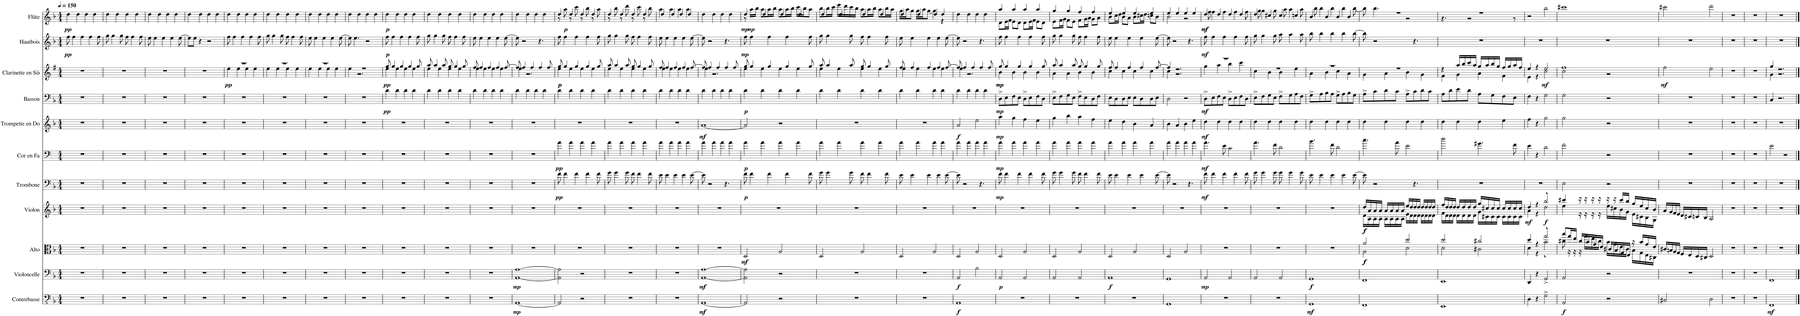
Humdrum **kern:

**kern	**dynam	**kern	**dynam	**kern	**dynam	**kern	**dynam	**kern	**dynam	**kern	**dynam	**kern	**dynam	**kern	**dynam	**kern	**dynam	**kern	**dynam	**kern	**dynam
*part11	*part11	*part10	*part10	*part9	*part9	*part8	*part8	*part7	*part7	*part6	*part6	*part5	*part5	*part4	*part4	*part3	*part3	*part2	*part2	*part1	*part1
*staff11	*staff11	*staff10	*staff10	*staff9	*staff9	*staff8	*staff8	*staff7	*staff7	*staff6	*staff6	*staff5	*staff5	*staff4	*staff4	*staff3	*staff3	*staff2	*staff2	*staff1	*staff1
*I"Contrebasse	*	*I"Violoncelle	*	*I"Alto	*	*I"Violon	*	*I"Trombone	*	*I"Cor en Fa	*	*I"Trompette en Do	*	*I"Basson	*	*I"Clarinette en Sib	*	*I"Hautbois	*	*I"Flûte	*
*I'Cb.	*	*I'Vlc	*	*I'Alt.	*	*I'Vln.	*	*I'Tbn.	*	*I'Cor Fa	*	*I'Tromp. Do	*	*I'Bsn.	*	*I'Clar. Sib	*	*I'Htbs.	*	*I'Fl.	*
*clefFv4	*	*clefF4	*	*clefC3	*	*clefG2	*	*clefF4	*	*clefF4	*	*clefG2	*	*clefF4	*	*clefG2	*	*clefG2	*	*clefG2	*
*Trd7c12	*	*	*	*	*	*	*	*	*	*Trd4c7	*	*Trd1c2	*	*	*	*Trd1c2	*	*	*	*	*
*k[b-]	*	*k[b-]	*	*k[b-]	*	*k[b-]	*	*k[b-]	*	*k[]	*	*k[b-]	*	*k[b-]	*	*k[f#]	*	*k[b-]	*	*k[b-]	*
*M4/4	*	*M4/4	*	*M4/4	*	*M4/4	*	*M4/4	*	*M4/4	*	*M4/4	*	*M4/4	*	*M4/4	*	*M4/4	*	*M4/4	*
*MM150	*	*MM150	*	*MM150	*	*MM150	*	*MM150	*	*MM150	*	*MM150	*	*MM150	*	*MM150	*	*MM150	*	*MM150	*
=1	=1	=1	=1	=1	=1	=1	=1	=1	=1	=1	=1	=1	=1	=1	=1	=1	=1	=1	=1	=1	=1
!	!	!	!	!	!	!	!	!	!	!	!	!	!	!	!	!	!	!	!LO:DY:b	!	!LO:DY:b
1r	.	1r	.	1r	.	1r	.	1r	.	1r	.	1r	.	1r	.	1r	.	8ff\	pp	4dd\	pp
.	.	.	.	.	.	.	.	.	.	.	.	.	.	.	.	.	.	4ff\	.	.	.
.	.	.	.	.	.	.	.	.	.	.	.	.	.	.	.	.	.	.	.	4dd\	.
.	.	.	.	.	.	.	.	.	.	.	.	.	.	.	.	.	.	4ff\	.	.	.
.	.	.	.	.	.	.	.	.	.	.	.	.	.	.	.	.	.	.	.	4dd\	.
.	.	.	.	.	.	.	.	.	.	.	.	.	.	.	.	.	.	4ff\	.	.	.
.	.	.	.	.	.	.	.	.	.	.	.	.	.	.	.	.	.	.	.	4dd\	.
.	.	.	.	.	.	.	.	.	.	.	.	.	.	.	.	.	.	8ff\	.	.	.
=2	=2	=2	=2	=2	=2	=2	=2	=2	=2	=2	=2	=2	=2	=2	=2	=2	=2	=2	=2	=2	=2
1r	.	1r	.	1r	.	1r	.	1r	.	1r	.	1r	.	1r	.	1r	.	8gg\	.	4dd\	.
.	.	.	.	.	.	.	.	.	.	.	.	.	.	.	.	.	.	4gg\	.	.	.
.	.	.	.	.	.	.	.	.	.	.	.	.	.	.	.	.	.	.	.	4dd\	.
.	.	.	.	.	.	.	.	.	.	.	.	.	.	.	.	.	.	8gg\	.	.	.
.	.	.	.	.	.	.	.	.	.	.	.	.	.	.	.	.	.	8ff\	.	4dd\	.
.	.	.	.	.	.	.	.	.	.	.	.	.	.	.	.	.	.	4ff\	.	.	.
.	.	.	.	.	.	.	.	.	.	.	.	.	.	.	.	.	.	.	.	4dd\	.
.	.	.	.	.	.	.	.	.	.	.	.	.	.	.	.	.	.	8ff\	.	.	.
=3	=3	=3	=3	=3	=3	=3	=3	=3	=3	=3	=3	=3	=3	=3	=3	=3	=3	=3	=3	=3	=3
1r	.	1r	.	1r	.	1r	.	1r	.	1r	.	1r	.	1r	.	1r	.	8ee\	.	4dd\	.
.	.	.	.	.	.	.	.	.	.	.	.	.	.	.	.	.	.	4ee\	.	.	.
.	.	.	.	.	.	.	.	.	.	.	.	.	.	.	.	.	.	.	.	4dd\	.
.	.	.	.	.	.	.	.	.	.	.	.	.	.	.	.	.	.	4ee\	.	.	.
.	.	.	.	.	.	.	.	.	.	.	.	.	.	.	.	.	.	.	.	4dd\	.
.	.	.	.	.	.	.	.	.	.	.	.	.	.	.	.	.	.	4ee\	.	.	.
.	.	.	.	.	.	.	.	.	.	.	.	.	.	.	.	.	.	.	.	4dd\	.
.	.	.	.	.	.	.	.	.	.	.	.	.	.	.	.	.	.	[8ee\	.	.	.
=4	=4	=4	=4	=4	=4	=4	=4	=4	=4	=4	=4	=4	=4	=4	=4	=4	=4	=4	=4	=4	=4
1r	.	1r	.	1r	.	1r	.	1r	.	1r	.	1r	.	1r	.	1r	.	8ee\L]	.	4dd\	.
.	.	.	.	.	.	.	.	.	.	.	.	.	.	.	.	.	.	8ee\J	.	.	.
.	.	.	.	.	.	.	.	.	.	.	.	.	.	.	.	.	.	4r	.	4dd\	.
.	.	.	.	.	.	.	.	.	.	.	.	.	.	.	.	.	.	2r	.	4dd\	.
.	.	.	.	.	.	.	.	.	.	.	.	.	.	.	.	.	.	.	.	4dd\	.
=5	=5	=5	=5	=5	=5	=5	=5	=5	=5	=5	=5	=5	=5	=5	=5	=5	=5	=5	=5	=5	=5
*	*	*	*	*	*	*	*	*	*	*	*	*	*	*	*	*^	*	*	*	*	*
!	!	!	!	!	!	!	!	!	!	!	!	!	!	!	!	!	!	!LO:DY:b	!	!	!	!
1r	.	1r	.	1r	.	1r	.	1r	.	1r	.	1r	.	1r	.	1r	4ee\	pp	8ff\	.	4dd\	.
.	.	.	.	.	.	.	.	.	.	.	.	.	.	.	.	.	.	.	4ff\	.	.	.
.	.	.	.	.	.	.	.	.	.	.	.	.	.	.	.	.	4ee\	.	.	.	4dd\	.
.	.	.	.	.	.	.	.	.	.	.	.	.	.	.	.	.	.	.	4ff\	.	.	.
.	.	.	.	.	.	.	.	.	.	.	.	.	.	.	.	.	4ee\	.	.	.	4dd\	.
.	.	.	.	.	.	.	.	.	.	.	.	.	.	.	.	.	.	.	4ff\	.	.	.
.	.	.	.	.	.	.	.	.	.	.	.	.	.	.	.	.	4ee\	.	.	.	4dd\	.
.	.	.	.	.	.	.	.	.	.	.	.	.	.	.	.	.	.	.	8ff\	.	.	.
=6	=6	=6	=6	=6	=6	=6	=6	=6	=6	=6	=6	=6	=6	=6	=6	=6	=6	=6	=6	=6	=6	=6
1r	.	1r	.	1r	.	1r	.	1r	.	1r	.	1r	.	1r	.	1r	4ee\	.	8gg\	.	4dd\	.
.	.	.	.	.	.	.	.	.	.	.	.	.	.	.	.	.	.	.	4gg\	.	.	.
.	.	.	.	.	.	.	.	.	.	.	.	.	.	.	.	.	4ee\	.	.	.	4dd\	.
.	.	.	.	.	.	.	.	.	.	.	.	.	.	.	.	.	.	.	8gg\	.	.	.
.	.	.	.	.	.	.	.	.	.	.	.	.	.	.	.	.	4ee\	.	8ff\	.	4dd\	.
.	.	.	.	.	.	.	.	.	.	.	.	.	.	.	.	.	.	.	4ff\	.	.	.
.	.	.	.	.	.	.	.	.	.	.	.	.	.	.	.	.	4ee\	.	.	.	4dd\	.
.	.	.	.	.	.	.	.	.	.	.	.	.	.	.	.	.	.	.	8ff\	.	.	.
=7	=7	=7	=7	=7	=7	=7	=7	=7	=7	=7	=7	=7	=7	=7	=7	=7	=7	=7	=7	=7	=7	=7
1r	.	1r	.	1r	.	1r	.	1r	.	1r	.	1r	.	1r	.	1r	4ee\	.	8ee\	.	4dd\	.
.	.	.	.	.	.	.	.	.	.	.	.	.	.	.	.	.	.	.	4ee\	.	.	.
.	.	.	.	.	.	.	.	.	.	.	.	.	.	.	.	.	4ee\	.	.	.	4dd\	.
.	.	.	.	.	.	.	.	.	.	.	.	.	.	.	.	.	.	.	4ee\	.	.	.
.	.	.	.	.	.	.	.	.	.	.	.	.	.	.	.	.	4ee\	.	.	.	4dd\	.
.	.	.	.	.	.	.	.	.	.	.	.	.	.	.	.	.	.	.	4ee\	.	.	.
.	.	.	.	.	.	.	.	.	.	.	.	.	.	.	.	.	4ee\	.	.	.	4dd\	.
.	.	.	.	.	.	.	.	.	.	.	.	.	.	.	.	.	.	.	[8ee\	.	.	.
=8	=8	=8	=8	=8	=8	=8	=8	=8	=8	=8	=8	=8	=8	=8	=8	=8	=8	=8	=8	=8	=8	=8
1r	.	1r	.	1r	.	1r	.	1r	.	1r	.	1r	.	1r	.	1r	4ee\	.	8ee\]	.	4dd\	.
.	.	.	.	.	.	.	.	.	.	.	.	.	.	.	.	.	.	.	4.ee\	.	.	.
.	.	.	.	.	.	.	.	.	.	.	.	.	.	.	.	.	2.r	.	.	.	4dd\	.
.	.	.	.	.	.	.	.	.	.	.	.	.	.	.	.	.	.	.	2r	.	4dd\	.
.	.	.	.	.	.	.	.	.	.	.	.	.	.	.	.	.	.	.	.	.	4dd\	.
=9	=9	=9	=9	=9	=9	=9	=9	=9	=9	=9	=9	=9	=9	=9	=9	=9	=9	=9	=9	=9	=9	=9
!	!	!	!	!	!	!	!	!	!	!	!	!	!	!	!LO:DY:b	!	!	!LO:DY:b	!	!LO:DY:b	!	!LO:DY:b
1r	.	1r	.	1r	.	1r	.	1r	.	1r	.	1r	.	4d\	pp	8gg/	4ee\	pp	8ff\	p	4dd\	p
.	.	.	.	.	.	.	.	.	.	.	.	.	.	.	.	4gg/	.	.	4ff\	.	.	.
.	.	.	.	.	.	.	.	.	.	.	.	.	.	4d\	.	.	4ee\	.	.	.	4dd\	.
.	.	.	.	.	.	.	.	.	.	.	.	.	.	.	.	4gg/	.	.	4ff\	.	.	.
.	.	.	.	.	.	.	.	.	.	.	.	.	.	4d\	.	.	4ee\	.	.	.	4dd\	.
.	.	.	.	.	.	.	.	.	.	.	.	.	.	.	.	4gg/	.	.	4ff\	.	.	.
.	.	.	.	.	.	.	.	.	.	.	.	.	.	4d\	.	.	4ee\	.	.	.	4dd\	.
.	.	.	.	.	.	.	.	.	.	.	.	.	.	.	.	8gg/	.	.	8ff\	.	.	.
=10	=10	=10	=10	=10	=10	=10	=10	=10	=10	=10	=10	=10	=10	=10	=10	=10	=10	=10	=10	=10	=10	=10
1r	.	1r	.	1r	.	1r	.	1r	.	1r	.	1r	.	4d\	.	8aa/	4ee\	.	8gg\	.	4dd\	.
.	.	.	.	.	.	.	.	.	.	.	.	.	.	.	.	4aa/	.	.	4gg\	.	.	.
.	.	.	.	.	.	.	.	.	.	.	.	.	.	4d\	.	.	4ee\	.	.	.	4dd\	.
.	.	.	.	.	.	.	.	.	.	.	.	.	.	.	.	8aa/	.	.	8gg\	.	.	.
.	.	.	.	.	.	.	.	.	.	.	.	.	.	4d\	.	8gg/	4ee\	.	8ff\	.	4dd\	.
.	.	.	.	.	.	.	.	.	.	.	.	.	.	.	.	4gg/	.	.	4ff\	.	.	.
.	.	.	.	.	.	.	.	.	.	.	.	.	.	4d\	.	.	4ee\	.	.	.	4dd\	.
.	.	.	.	.	.	.	.	.	.	.	.	.	.	.	.	8gg/	.	.	8ff\	.	.	.
=11	=11	=11	=11	=11	=11	=11	=11	=11	=11	=11	=11	=11	=11	=11	=11	=11	=11	=11	=11	=11	=11	=11
1r	.	1r	.	1r	.	1r	.	1r	.	1r	.	1r	.	4d\	.	8ff#/	4ee\	.	8ee\	.	4dd\	.
.	.	.	.	.	.	.	.	.	.	.	.	.	.	.	.	4ff#/	.	.	4ee\	.	.	.
.	.	.	.	.	.	.	.	.	.	.	.	.	.	4d\	.	.	4ee\	.	.	.	4dd\	.
.	.	.	.	.	.	.	.	.	.	.	.	.	.	.	.	4ff#/	.	.	4ee\	.	.	.
.	.	.	.	.	.	.	.	.	.	.	.	.	.	4d\	.	.	4ee\	.	.	.	4dd\	.
.	.	.	.	.	.	.	.	.	.	.	.	.	.	.	.	4ff#/	.	.	4ee\	.	.	.
.	.	.	.	.	.	.	.	.	.	.	.	.	.	4d\	.	.	4ee\	.	.	.	4dd\	.
.	.	.	.	.	.	.	.	.	.	.	.	.	.	.	.	[8ff#/	.	.	[8ee\	.	.	.
=12	=12	=12	=12	=12	=12	=12	=12	=12	=12	=12	=12	=12	=12	=12	=12	=12	=12	=12	=12	=12	=12	=12
!	!LO:DY:b	!	!LO:DY:b	!	!	!	!	!	!	!	!	!	!	!	!	!	!	!	!	!	!	!
[1AAA	mp	[1AA [1A	mp	1r	.	1r	.	1r	.	1r	.	1r	.	4d\	.	8ff#/]	4ee\	.	8ee\]	.	4dd\	.
.	.	.	.	.	.	.	.	.	.	.	.	.	.	.	.	4ff#/	.	.	2r	.	.	.
.	.	.	.	.	.	.	.	.	.	.	.	.	.	4d\	.	.	2.r	.	.	.	4dd\	.
.	.	.	.	.	.	.	.	.	.	.	.	.	.	.	.	4ff#/	.	.	.	.	.	.
.	.	.	.	.	.	.	.	.	.	.	.	.	.	4d\	.	.	.	.	.	.	4dd\	.
.	.	.	.	.	.	.	.	.	.	.	.	.	.	.	.	4ff#/	.	.	4.r	.	.	.
.	.	.	.	.	.	.	.	.	.	.	.	.	.	4d\	.	.	.	.	.	.	4dd\	.
.	.	.	.	.	.	.	.	.	.	.	.	.	.	.	.	8ff#/	.	.	.	.	.	.
=13	=13	=13	=13	=13	=13	=13	=13	=13	=13	=13	=13	=13	=13	=13	=13	=13	=13	=13	=13	=13	=13	=13
*	*	*	*	*	*	*	*	*	*	*	*	*	*	*	*	*	*	*	*	*	*^	*
!	!	!	!	!	!	!	!	!	!LO:DY:b	!	!LO:DY:b	!	!	!	!	!	!	!LO:DY:b	!	!	!	!	!
!	!	!	!	!	!	!	!	!	!	!	!	!	!	!	!	!	!	!LO:DY:n=1:b	!	!	!	!	!
2AAA/]	.	2AA\] 2A\]	.	1r	.	1r	.	8f\	pp	4a\	pp	1r	.	4d\	.	8gg/	4ee\	p p	8ff\	.	4dd/	8r	.
!	!	!	!	!	!	!	!	!	!	!	!	!	!	!	!	!	!	!	!	!	!	!	!LO:DY:b
.	.	.	.	.	.	.	.	4f\	.	.	.	.	.	.	.	4gg/	.	.	4ff\	.	.	8aa\	p
.	.	.	.	.	.	.	.	.	.	4a\	.	.	.	4d\	.	.	4ee\	.	.	.	4dd/	8r	.
.	.	.	.	.	.	.	.	4f\	.	.	.	.	.	.	.	4gg/	.	.	4ff\	.	.	8ccc\	.
2r	.	2r	.	.	.	.	.	.	.	4a\	.	.	.	4d\	.	.	4ee\	.	.	.	4dd/	8r	.
.	.	.	.	.	.	.	.	4f\	.	.	.	.	.	.	.	4gg/	.	.	4ff\	.	.	8bb-\	.
.	.	.	.	.	.	.	.	.	.	4a\	.	.	.	4d\	.	.	4ee\	.	.	.	4dd/	8r	.
.	.	.	.	.	.	.	.	8f\	.	.	.	.	.	.	.	8gg/	.	.	8ff\	.	.	8aa\	.
=14	=14	=14	=14	=14	=14	=14	=14	=14	=14	=14	=14	=14	=14	=14	=14	=14	=14	=14	=14	=14	=14	=14	=14
1r	.	1r	.	1r	.	1r	.	8g\	.	4a\	.	1r	.	4d\	.	8aa/	4ee\	.	8gg\	.	4dd/	8r	.
.	.	.	.	.	.	.	.	4g\	.	.	.	.	.	.	.	4aa/	.	.	4gg\	.	.	8bb-\	.
.	.	.	.	.	.	.	.	.	.	4a\	.	.	.	4d\	.	.	4ee\	.	.	.	4dd/	8r	.
.	.	.	.	.	.	.	.	8g\	.	.	.	.	.	.	.	8aa/	.	.	8gg\	.	.	8ddd\	.
.	.	.	.	.	.	.	.	8f\	.	4a\	.	.	.	4d\	.	8gg/	4ee\	.	8ff\	.	4dd/	8r	.
.	.	.	.	.	.	.	.	4f\	.	.	.	.	.	.	.	4gg/	.	.	4ff\	.	.	8ccc\	.
.	.	.	.	.	.	.	.	.	.	4a\	.	.	.	4d\	.	.	4ee\	.	.	.	4dd/	8r	.
.	.	.	.	.	.	.	.	8f\	.	.	.	.	.	.	.	8gg/	.	.	8ff\	.	.	8bb-\	.
=15	=15	=15	=15	=15	=15	=15	=15	=15	=15	=15	=15	=15	=15	=15	=15	=15	=15	=15	=15	=15	=15	=15	=15
1r	.	1r	.	1r	.	1r	.	8e\	.	4a\	.	1r	.	4d\	.	8ff#/	4ee\	.	8ee\	.	4dd/	4aa\	.
.	.	.	.	.	.	.	.	4e\	.	.	.	.	.	.	.	4ff#/	.	.	4ee\	.	.	.	.
.	.	.	.	.	.	.	.	.	.	4a\	.	.	.	4d\	.	.	4ee\	.	.	.	4dd/	4aa\	.
.	.	.	.	.	.	.	.	4e\	.	.	.	.	.	.	.	4ff#/	.	.	4ee\	.	.	.	.
.	.	.	.	.	.	.	.	.	.	4a\	.	.	.	4d\	.	.	4ee\	.	.	.	4dd/	4aa\	.
.	.	.	.	.	.	.	.	4e\	.	.	.	.	.	.	.	4ff#/	.	.	4ee\	.	.	.	.
.	.	.	.	.	.	.	.	.	.	4a\	.	.	.	4d\	.	.	4ee\	.	.	.	4dd/	4aa\	.
.	.	.	.	.	.	.	.	[8e\	.	.	.	.	.	.	.	[8ff#/	.	.	[8ee\	.	.	.	.
*	*	*	*	*	*	*	*	*	*	*	*	*	*	*	*	*	*	*	*	*	*v	*v	*
=16	=16	=16	=16	=16	=16	=16	=16	=16	=16	=16	=16	=16	=16	=16	=16	=16	=16	=16	=16	=16	=16	=16
!	!LO:DY:b	!	!LO:DY:b	!	!	!	!	!	!	!	!	!	!LO:DY:b	!	!	!	!	!	!	!	!	!
[1AAA	mf	[1AA [1A	mf	1r	.	1r	.	8e\]	.	4a\	.	[1a	mf	4d\	.	8ff#/]	4ee\	.	8ee\]	.	4dd\	.
.	.	.	.	.	.	.	.	2r	.	.	.	.	.	.	.	4ff#/	.	.	2r	.	.	.
.	.	.	.	.	.	.	.	.	.	4a\	.	.	.	4d\	.	.	2.r	.	.	.	4dd\	.
.	.	.	.	.	.	.	.	.	.	.	.	.	.	.	.	4ff#/	.	.	.	.	.	.
.	.	.	.	.	.	.	.	.	.	4a\	.	.	.	4d\	.	.	.	.	.	.	4dd\	.
.	.	.	.	.	.	.	.	4.r	.	.	.	.	.	.	.	4ff#/	.	.	4.r	.	.	.
.	.	.	.	.	.	.	.	.	.	4a\	.	.	.	4d\	.	.	.	.	.	.	4dd\	.
.	.	.	.	.	.	.	.	.	.	.	.	.	.	.	.	8ff#/	.	.	.	.	.	.
=17	=17	=17	=17	=17	=17	=17	=17	=17	=17	=17	=17	=17	=17	=17	=17	=17	=17	=17	=17	=17	=17	=17
*	*	*	*	*	*	*	*	*	*	*	*	*	*	*	*	*	*	*	*	*	*^	*
!	!	!	!	!	!LO:DY:b	!	!	!	!LO:DY:b	!	!LO:DY:b	!	!	!	!LO:DY:b	!	!	!	!	!LO:DY:b	!	!	!LO:DY:b
2AAA/]	.	2AA\] 2A\]	.	2D/	mf	1r	.	8f\	p	4a\	p	2a/]	.	4d\	p	8gg/	4ee\	.	8ff\	mp	4dd/	8r	mp
!	!	!	!	!	!	!	!	!	!	!	!	!	!	!	!	!	!	!	!	!	!	!	!LO:DY:b
.	.	.	.	.	.	.	.	4f\	.	.	.	.	.	.	.	4gg/	.	.	4ff\	.	.	16aa\LL	mp
.	.	.	.	.	.	.	.	.	.	.	.	.	.	.	.	.	.	.	.	.	.	16bb-\JJ	.
.	.	.	.	.	.	.	.	.	.	4a\	.	.	.	4d\	.	.	4ee\	.	.	.	4dd/	8aa\L	.
.	.	.	.	.	.	.	.	4f\	.	.	.	.	.	.	.	4gg/	.	.	4ff\	.	.	16aa\L	.
.	.	.	.	.	.	.	.	.	.	.	.	.	.	.	.	.	.	.	.	.	.	16bb-\JJ	.
2r	.	2r	.	2A/	.	.	.	.	.	4a\	.	2r	.	4d\	.	.	4ee\	.	.	.	4dd/	8aa\L	.
.	.	.	.	.	.	.	.	4f\	.	.	.	.	.	.	.	4gg/	.	.	4ff\	.	.	16aa\L	.
.	.	.	.	.	.	.	.	.	.	.	.	.	.	.	.	.	.	.	.	.	.	16bb-\JJ	.
.	.	.	.	.	.	.	.	.	.	4a\	.	.	.	4d\	.	.	4ee\	.	.	.	4dd/	16ccc\LL	.
.	.	.	.	.	.	.	.	.	.	.	.	.	.	.	.	.	.	.	.	.	.	16bb-\J	.
.	.	.	.	.	.	.	.	8f\	.	.	.	.	.	.	.	8gg/	.	.	8ff\	.	.	8aa\J	.
=18	=18	=18	=18	=18	=18	=18	=18	=18	=18	=18	=18	=18	=18	=18	=18	=18	=18	=18	=18	=18	=18	=18	=18
1r	.	1r	.	2D/	.	1r	.	8g\	.	4a\	.	1r	.	4d\	.	8aa/	4ee\	.	8gg\	.	4dd/	8bb-\L	.
.	.	.	.	.	.	.	.	4g\	.	.	.	.	.	.	.	4aa/	.	.	4gg\	.	.	16bb-\L	.
.	.	.	.	.	.	.	.	.	.	.	.	.	.	.	.	.	.	.	.	.	.	16ccc\JJ	.
.	.	.	.	.	.	.	.	.	.	4a\	.	.	.	4d\	.	.	4ee\	.	.	.	4dd/	16eee\LL	.
.	.	.	.	.	.	.	.	.	.	.	.	.	.	.	.	.	.	.	.	.	.	16ddd\	.
.	.	.	.	.	.	.	.	8g\	.	.	.	.	.	.	.	8aa/	.	.	8gg\	.	.	16ccc\	.
.	.	.	.	.	.	.	.	.	.	.	.	.	.	.	.	.	.	.	.	.	.	16bb-\JJ	.
.	.	.	.	2A/	.	.	.	8f\	.	4a\	.	.	.	4d\	.	8gg/	4ee\	.	8ff\	.	4dd/	8aa\L	.
.	.	.	.	.	.	.	.	4f\	.	.	.	.	.	.	.	4gg/	.	.	4ff\	.	.	16aa\L	.
.	.	.	.	.	.	.	.	.	.	.	.	.	.	.	.	.	.	.	.	.	.	16bb-\JJ	.
.	.	.	.	.	.	.	.	.	.	4a\	.	.	.	4d\	.	.	4ee\	.	.	.	4dd/	8aa\L	.
.	.	.	.	.	.	.	.	8f\	.	.	.	.	.	.	.	8gg/	.	.	8ff\	.	.	16bb-\L	.
.	.	.	.	.	.	.	.	.	.	.	.	.	.	.	.	.	.	.	.	.	.	16aa\JJ	.
=19	=19	=19	=19	=19	=19	=19	=19	=19	=19	=19	=19	=19	=19	=19	=19	=19	=19	=19	=19	=19	=19	=19	=19
1r	.	1r	.	2D/	.	1r	.	8e\	.	4a\	.	1r	.	4d\	.	8ff#/	4ee\	.	8ee\	.	4dd/	16gg\LL	.
.	.	.	.	.	.	.	.	.	.	.	.	.	.	.	.	.	.	.	.	.	.	16aa\J	.
.	.	.	.	.	.	.	.	4e\	.	.	.	.	.	.	.	4ff#/	.	.	4ee\	.	.	8gg\J	.
.	.	.	.	.	.	.	.	.	.	4a\	.	.	.	4d\	.	.	4ee\	.	.	.	4dd/	16gg\LL	.
.	.	.	.	.	.	.	.	.	.	.	.	.	.	.	.	.	.	.	.	.	.	16aa\J	.
.	.	.	.	.	.	.	.	4e\	.	.	.	.	.	.	.	4ff#/	.	.	4ee\	.	.	[8gg\J	.
.	.	.	.	2A/	.	.	.	.	.	4a\	.	.	.	4d\	.	.	4ee\	.	.	.	4dd/	4gg\]	.
.	.	.	.	.	.	.	.	4e\	.	.	.	.	.	.	.	4ff#/	.	.	4ee\	.	.	.	.
.	.	.	.	.	.	.	.	.	.	4a\	.	.	.	4d\	.	.	4ee\	.	.	.	4dd/	4r	.
.	.	.	.	.	.	.	.	[8e\	.	.	.	.	.	.	.	[8ff#/	.	.	[8ee\	.	.	.	.
*	*	*	*	*	*	*	*	*	*	*	*	*	*	*	*	*	*	*	*	*	*v	*v	*
=20	=20	=20	=20	=20	=20	=20	=20	=20	=20	=20	=20	=20	=20	=20	=20	=20	=20	=20	=20	=20	=20	=20
!	!LO:DY:b	!	!LO:DY:b	!	!	!	!	!	!	!	!	!	!LO:DY:b	!	!	!	!	!	!	!	!	!
1AAA	f	2AA/	f	2D/	.	1r	.	8e\]	.	4a\	.	2a/	f	4d\	.	8ff#/]	4ee\	.	8ee\]	.	4dd\	.
.	.	.	.	.	.	.	.	2r	.	.	.	.	.	.	.	4ff#/	.	.	2r	.	.	.
.	.	.	.	.	.	.	.	.	.	4a\	.	.	.	4d\	.	.	2.r	.	.	.	4dd\	.
.	.	.	.	.	.	.	.	.	.	.	.	.	.	.	.	4ff#/	.	.	.	.	.	.
.	.	2B-\	.	2A/	.	.	.	.	.	4a\	.	2ee\	.	4d\	.	.	.	.	.	.	4dd\	.
.	.	.	.	.	.	.	.	4.r	.	.	.	.	.	.	.	4ff#/	.	.	4.r	.	.	.
.	.	.	.	.	.	.	.	.	.	4a\	.	.	.	4d\	.	.	.	.	.	.	4dd\	.
.	.	.	.	.	.	.	.	.	.	.	.	.	.	.	.	8ff#/	.	.	.	.	.	.
=21	=21	=21	=21	=21	=21	=21	=21	=21	=21	=21	=21	=21	=21	=21	=21	=21	=21	=21	=21	=21	=21	=21
*	*	*	*	*	*	*	*	*	*	*	*	*	*	*	*	*	*	*	*	*	*^	*
!	!	!	!LO:DY:b	!	!	!	!	!	!LO:DY:b	!	!LO:DY:b	!	!LO:DY:b	!	!LO:DY:b	!	!	!LO:DY:b	!	!	!	!	!
!	!	!	!	!	!	!	!	!	!	!	!	!	!	!	!	!	!	!LO:DY:n=1:b	!	!	!	!	!
1r	.	2AA/	p	2D/	.	1r	.	8f\	mp	4a\	mp	4aa\	mp	8D^\L	mp	8gg/	4b\	mp mp	8ff\	.	4aa/	8d\L	.
.	.	.	.	.	.	.	.	4f\	.	.	.	.	.	8E\	.	4gg/	.	.	4ff\	.	.	16e\L	.
.	.	.	.	.	.	.	.	.	.	.	.	.	.	.	.	.	.	.	.	.	.	16f\JJ	.
.	.	.	.	.	.	.	.	.	.	4a\	.	4gg\	.	8F\	.	.	4b\	.	.	.	4aa/	8e\L	.
.	.	.	.	.	.	.	.	4f\	.	.	.	.	.	8E\J	.	4gg/	.	.	4ff\	.	.	8d\J	.
.	.	2AA/	.	2A/	.	.	.	.	.	4a\	.	4ff\	.	8D^\L	.	.	4b\	.	.	.	4aa/	8d\L	.
.	.	.	.	.	.	.	.	4f\	.	.	.	.	.	8E\	.	4gg/	.	.	4ff\	.	.	16e\L	.
.	.	.	.	.	.	.	.	.	.	.	.	.	.	.	.	.	.	.	.	.	.	16f\JJ	.
.	.	.	.	.	.	.	.	.	.	4a\	.	4ee\	.	8F\	.	.	4b\	.	.	.	4aa/	8e\L	.
.	.	.	.	.	.	.	.	8f\	.	.	.	.	.	8D\J	.	8gg/	.	.	8ff\	.	.	8d\J	.
=22	=22	=22	=22	=22	=22	=22	=22	=22	=22	=22	=22	=22	=22	=22	=22	=22	=22	=22	=22	=22	=22	=22	=22
1r	.	2AA/	.	2D/	.	1r	.	8g\	.	4a\	.	4gg\	.	8E^\L	.	8aa/	4a\	.	8gg\	.	4gg/	8e\L	.
.	.	.	.	.	.	.	.	4g\	.	.	.	.	.	8F\	.	4aa/	.	.	4gg\	.	.	16f\L	.
.	.	.	.	.	.	.	.	.	.	.	.	.	.	.	.	.	.	.	.	.	.	16g\JJ	.
.	.	.	.	.	.	.	.	.	.	4a\	.	4bb-\	.	8G\	.	.	4a\	.	.	.	4gg/	8f\L	.
.	.	.	.	.	.	.	.	8g\	.	.	.	.	.	8E\J	.	8aa/	.	.	8gg\	.	.	8e\J	.
.	.	2AA/	.	2A/	.	.	.	8f\	.	4a\	.	4aa\	.	8F^\L	.	8gg/	4b\	.	8ff\	.	4ff/	8f\L	.
.	.	.	.	.	.	.	.	4f\	.	.	.	.	.	8E\	.	4gg/	.	.	4ff\	.	.	16g\L	.
.	.	.	.	.	.	.	.	.	.	.	.	.	.	.	.	.	.	.	.	.	.	16a\JJ	.
.	.	.	.	.	.	.	.	.	.	4a\	.	4ff\	.	8D\	.	.	4b\	.	.	.	4ff/	8g\L	.
.	.	.	.	.	.	.	.	8f\	.	.	.	.	.	8F\J	.	8gg/	.	.	8ff\	.	.	8a\J	.
=23	=23	=23	=23	=23	=23	=23	=23	=23	=23	=23	=23	=23	=23	=23	=23	=23	=23	=23	=23	=23	=23	=23	=23
!	!	!	!LO:DY:b	!	!	!	!	!	!	!	!	!	!	!	!	!	!	!	!	!	!	!	!
1r	.	1AA	f	2D/	.	1r	.	8e\	.	4a\	.	4ee\	.	8E\L	.	8ff#/	4cc\	.	8ee\	.	4ee/	8b-\L	.
.	.	.	.	.	.	.	.	4e\	.	.	.	.	.	8D\	.	4ff#/	.	.	4ee\	.	.	16cc\L	.
.	.	.	.	.	.	.	.	.	.	.	.	.	.	.	.	.	.	.	.	.	.	16dd\JJ	.
.	.	.	.	.	.	.	.	.	.	4a\	.	4dd\	.	8D\	.	.	4cc\	.	.	.	4ee/	8b-\L	.
.	.	.	.	.	.	.	.	4e\	.	.	.	.	.	8E\J	.	4ff#/	.	.	4ee\	.	.	8a\J	.
.	.	.	.	2A/	.	.	.	.	.	4a\	.	4b-\	.	8E\L	.	.	4cc\	.	.	.	4ee/	8b-\L	.
.	.	.	.	.	.	.	.	4e\	.	.	.	.	.	8D\	.	4ff#/	.	.	4ee\	.	.	16cc#X\L	.
.	.	.	.	.	.	.	.	.	.	.	.	.	.	.	.	.	.	.	.	.	.	16dd\JJ	.
.	.	.	.	.	.	.	.	.	.	4a\	.	4a/	.	8D\	.	.	4cc\	.	.	.	4ee/	8ccn\L	.
.	.	.	.	.	.	.	.	[8e\	.	.	.	.	.	8E\J	.	[8ff#/	.	.	[8ee\	.	.	8b-\J	.
=24	=24	=24	=24	=24	=24	=24	=24	=24	=24	=24	=24	=24	=24	=24	=24	=24	=24	=24	=24	=24	=24	=24	=24
1GGG	.	1GG	.	2D/	.	1r	.	8e\]	.	4a\	.	4b-\	.	2D\	.	4ff#/]	4cc\	.	8ee\]	.	4ee/	2b-\	.
.	.	.	.	.	.	.	.	2r	.	.	.	.	.	.	.	.	.	.	2r	.	.	.	.
.	.	.	.	.	.	.	.	.	.	4a\	.	4a/	.	.	.	2.r	2.r	.	.	.	4ee/	.	.
.	.	.	.	2A/	.	.	.	.	.	4a\	.	4b-\	.	2r	.	.	.	.	.	.	4ee/	2r	.
.	.	.	.	.	.	.	.	4.r	.	.	.	.	.	.	.	.	.	.	4.r	.	.	.	.
.	.	.	.	.	.	.	.	.	.	4a\	.	4ee\	.	.	.	.	.	.	.	.	4ee/	.	.
=25	=25	=25	=25	=25	=25	=25	=25	=25	=25	=25	=25	=25	=25	=25	=25	=25	=25	=25	=25	=25	=25	=25	=25
!	!	!	!LO:DY:b	!	!	!	!	!	!LO:DY:b	!	!LO:DY:b	!	!LO:DY:b	!	!LO:DY:b	!	!	!	!	!LO:DY:b	!	!	!LO:DY:b
!	!	!	!	!	!	!	!	!	!	!	!	!	!	!	!	!	!	!	!	!	!	!	!LO:DY:n=1:b
1r	.	2AA/	mp	1r	.	1r	.	8f\	mf	4.a\	mf	4dd\	mf	8D^\L	mf	1r	4gg\	.	8ff\	mf	4dd/	8ff\	mf mf
.	.	.	.	.	.	.	.	4f\	.	.	.	.	.	8E\	.	.	.	.	4ff\	.	.	4ff\	.
.	.	.	.	.	.	.	.	.	.	.	.	4dd\	.	8F\	.	.	4aa\	.	.	.	4dd/	.	.
.	.	.	.	.	.	.	.	4f\	.	8e\	.	.	.	8E\J	.	.	.	.	4ff\	.	.	4ff\	.
.	.	2AA/	.	.	.	.	.	.	.	2c\	.	4dd\	.	8D^\L	.	.	4bb\	.	.	.	4dd/	.	.
.	.	.	.	.	.	.	.	4f\	.	.	.	.	.	8E\	.	.	.	.	4ff\	.	.	4ff\	.
.	.	.	.	.	.	.	.	.	.	.	.	4dd\	.	8F\	.	.	4ccc\	.	.	.	4dd/	.	.
.	.	.	.	.	.	.	.	8f\	.	.	.	.	.	8D\J	.	.	.	.	8ff\	.	.	8ff\	.
=26	=26	=26	=26	=26	=26	=26	=26	=26	=26	=26	=26	=26	=26	=26	=26	=26	=26	=26	=26	=26	=26	=26	=26
1r	.	2AA/	.	1r	.	1r	.	8g\	.	4.a\	.	4dd\	.	8E^\L	.	1r	4cc\	.	8gg\	.	4dd/	8gg\	.
.	.	.	.	.	.	.	.	4g\	.	.	.	.	.	8F\	.	.	.	.	4gg\	.	.	4gg\	.
.	.	.	.	.	.	.	.	.	.	.	.	4dd\	.	8G\	.	.	4b\	.	.	.	4cc#X/	.	.
.	.	.	.	.	.	.	.	8g\	.	8f\	.	.	.	8E\J	.	.	.	.	8gg\	.	.	8gg\	.
.	.	2AA/	.	.	.	.	.	8g\	.	2d\	.	4dd\	.	8F^\L	.	.	4b\	.	8aa\	.	4cc#/	8aa\	.
.	.	.	.	.	.	.	.	4g\	.	.	.	.	.	8G\	.	.	.	.	4aa\	.	.	4aa\	.
.	.	.	.	.	.	.	.	.	.	.	.	4dd\	.	8A\	.	.	4ee\	.	.	.	4ccn/	.	.
.	.	.	.	.	.	.	.	8g\	.	.	.	.	.	8F\J	.	.	.	.	8aa\	.	.	8aa\	.
=27	=27	=27	=27	=27	=27	=27	=27	=27	=27	=27	=27	=27	=27	=27	=27	=27	=27	=27	=27	=27	=27	=27	=27
!	!LO:DY:b	!	!LO:DY:b	!	!	!	!	!	!	!	!	!	!	!	!	!	!	!	!	!	!	!	!
1GGG	mf	1GG	f	1r	.	1r	.	8e\	.	4.b\	.	4dd\	.	8G^\L	.	1r	4a\	.	8bb-\	.	4b-/	8bb-\	.
.	.	.	.	.	.	.	.	4e\	.	.	.	.	.	8A\	.	.	.	.	4bb-\	.	.	4bb-\	.
.	.	.	.	.	.	.	.	.	.	.	.	4dd\	.	8B-\	.	.	4b\	.	.	.	4b-/	.	.
.	.	.	.	.	.	.	.	4e\	.	8f\	.	.	.	8A\J	.	.	.	.	4bb-\	.	.	4bb-\	.
.	.	.	.	.	.	.	.	.	.	2d\	.	4dd\	.	8G^\L	.	.	4cc\	.	.	.	4b-/	.	.
.	.	.	.	.	.	.	.	4e\	.	.	.	.	.	8A\	.	.	.	.	4bb-\	.	.	4bb-\	.
.	.	.	.	.	.	.	.	.	.	.	.	4dd\	.	8B-\	.	.	4a\	.	.	.	4b-/	.	.
.	.	.	.	.	.	.	.	[8e\	.	.	.	.	.	8G\J	.	.	.	.	[8bb-\	.	.	[8bb-\	.
=28	=28	=28	=28	=28	=28	=28	=28	=28	=28	=28	=28	=28	=28	=28	=28	=28	=28	=28	=28	=28	=28	=28	=28
*	*	*	*	*^	*	*^	*	*	*	*	*	*	*	*	*	*	*	*	*	*	*	*	*
!	!	!	!	!	!	!LO:DY:b	!	!	!	!	!	!	!	!	!	!	!	!	!	!	!	!	!	!	!
!	!	!	!	!	!	!LO:DY:n=1:b	!	!	!LO:DY:b	!	!	!	!	!	!	!	!	!	!	!	!	!	!	!	!
!	!	!	!	!	!	!	!	!	!LO:DY:n=1:b	!	!	!	!	!	!	!	!	!	!	!	!	!	!	!	!
1FFF	.	1FF	.	2a/	2A\	f f	16dd/LL	16d\LL	f f	8e\]	.	4.cc\	.	4dd\	.	8A^\L	.	1r	4g\	.	8bb-\]	.	1r	8bb-\]	.
.	.	.	.	.	.	.	16a/	16A\	.	.	.	.	.	.	.	.	.	.	.	.	.	.	.	.	.
.	.	.	.	.	.	.	16a/	16A\	.	2r	.	.	.	.	.	8c\	.	.	.	.	2r	.	.	4.bb-\	.
.	.	.	.	.	.	.	16a/JJ	16A\JJ	.	.	.	.	.	.	.	.	.	.	.	.	.	.	.	.	.
.	.	.	.	.	.	.	16a/LL	16A\LL	.	.	.	.	.	4dd\	.	8d\	.	.	4a\	.	.	.	.	.	.
.	.	.	.	.	.	.	16a/	16A\	.	.	.	.	.	.	.	.	.	.	.	.	.	.	.	.	.
.	.	.	.	.	.	.	16a/	16A\	.	.	.	8a\	.	.	.	8c\J	.	.	.	.	.	.	.	.	.
.	.	.	.	.	.	.	16a/JJ	16A\JJ	.	.	.	.	.	.	.	.	.	.	.	.	.	.	.	.	.
.	.	.	.	2dd/	2d\	.	16ee/LL	16e\LL	.	.	.	2e\	.	4dd\	.	8A^\L	.	.	4b\	.	.	.	.	2r	.
.	.	.	.	.	.	.	16dd/	16d\	.	.	.	.	.	.	.	.	.	.	.	.	.	.	.	.	.
.	.	.	.	.	.	.	16dd/	16d\	.	4.r	.	.	.	.	.	8c\	.	.	.	.	4.r	.	.	.	.
.	.	.	.	.	.	.	16dd/JJ	16d\JJ	.	.	.	.	.	.	.	.	.	.	.	.	.	.	.	.	.
.	.	.	.	.	.	.	16dd/LL	16d\LL	.	.	.	.	.	4dd\	.	8d\	.	.	4g\	.	.	.	.	.	.
.	.	.	.	.	.	.	16dd/	16d\	.	.	.	.	.	.	.	.	.	.	.	.	.	.	.	.	.
.	.	.	.	.	.	.	16dd/	16d\	.	.	.	.	.	.	.	8c\J	.	.	.	.	.	.	.	.	.
.	.	.	.	.	.	.	16dd/JJ	16d\JJ	.	.	.	.	.	.	.	.	.	.	.	.	.	.	.	.	.
=29	=29	=29	=29	=29	=29	=29	=29	=29	=29	=29	=29	=29	=29	=29	=29	=29	=29	=29	=29	=29	=29	=29	=29	=29	=29
1EEE	.	1EE	.	2dd/	2d\	.	16ff/LL	16f\LL	.	1r	.	2dd\	.	4dd\	.	8A\L	.	4r	4f#\	.	1r	.	1r	4.r	.
.	.	.	.	.	.	.	16dd/	16d\	.	.	.	.	.	.	.	.	.	.	.	.	.	.	.	.	.
.	.	.	.	.	.	.	16dd/	16d\	.	.	.	.	.	.	.	8d\	.	.	.	.	.	.	.	.	.
.	.	.	.	.	.	.	16dd/JJ	16d\JJ	.	.	.	.	.	.	.	.	.	.	.	.	.	.	.	.	.
.	.	.	.	.	.	.	16dd/LL	16d\LL	.	.	.	.	.	4dd\	.	8e\	.	16aa/LL	4g\	.	.	.	.	.	.
.	.	.	.	.	.	.	16dd/	16d\	.	.	.	.	.	.	.	.	.	16bb/	.	.	.	.	.	.	.
.	.	.	.	.	.	.	16dd/	16d\	.	.	.	.	.	.	.	8d\J	.	16ccc/	.	.	.	.	.	2r	.
.	.	.	.	.	.	.	16dd/JJ	16d\JJ	.	.	.	.	.	.	.	.	.	16aa/JJ	.	.	.	.	.	.	.
.	.	.	.	2cc#X/	2c#X\	.	16gg/LL	16g\LL	.	.	.	4.g#X\	.	4dd\	.	8A\L	.	16gg/LL	4a\	.	.	.	.	.	.
.	.	.	.	.	.	.	16cc#X/	16c#X\	.	.	.	.	.	.	.	.	.	16aa/	.	.	.	.	.	.	.
.	.	.	.	.	.	.	16cc#/	16c#\	.	.	.	.	.	.	.	8G\	.	16bb/	.	.	.	.	.	.	.
.	.	.	.	.	.	.	16cc#/JJ	16c#\JJ	.	.	.	.	.	.	.	.	.	16gg/JJ	.	.	.	.	.	.	.
.	.	.	.	.	.	.	16cc#/LL	16c#\LL	.	.	.	.	.	4ee\	.	8F\	.	16ff#/LL	4f#\	.	.	.	.	.	.
.	.	.	.	.	.	.	16cc#/	16c#\	.	.	.	.	.	.	.	.	.	16gg/	.	.	.	.	.	.	.
.	.	.	.	.	.	.	16cc#/	16c#\	.	.	.	8f\	.	.	.	8E\J	.	16aa/	.	.	.	.	.	8r	.
.	.	.	.	.	.	.	16cc#/JJ	16c#\JJ	.	.	.	.	.	.	.	.	.	16ff#/JJ	.	.	.	.	.	.	.
*	*	*	*	*	*	*	*	*	*	*	*	*	*	*	*	*	*	*	*	*	*	*	*v	*v	*
=30	=30	=30	=30	=30	=30	=30	=30	=30	=30	=30	=30	=30	=30	=30	=30	=30	=30	=30	=30	=30	=30	=30	=30	=30
!	!	!	!	!	!	!	!	!	!LO:DY:b	!	!	!	!	!	!	!	!	!	!	!	!	!	!	!
4DD\	.	4DD/	.	4dd/	4d\	.	4dd/	4a\	mf	1r	.	4e\	.	4ff\	.	4F\	.	4ee/	4e\	.	1r	.	2r	.
4r	.	4r	.	4r	4r	.	4r	4r	.	.	.	4r	.	4r	.	4r	.	4r	4r	.	.	.	.	.
!	!	!	!	!	!	!	!	!	!LO:DY:b	!	!	!	!	!	!	!	!	!	!	!LO:DY:b	!	!	!	!
2GG^\	.	2GG^/	.	2gg^^/	2b-^^\	.	2bb-^^/	2dd\	f	.	.	2d\	.	2gg\	.	2G\	.	2ee/	2cc\	mf	.	.	2bb-\	.
=31	=31	=31	=31	=31	=31	=31	=31	=31	=31	=31	=31	=31	=31	=31	=31	=31	=31	=31	=31	=31	=31	=31	=31	=31
!	!LO:DY:b	!	!	!	!	!	!	!	!	!	!	!	!	!	!	!	!	!	!	!	!	!	!	!
2AAA/	f	2AA/	.	8bb-/L	8cc#X\	.	4ccc#X/	4ee\	.	2E\	.	2f\	.	2gg\	.	2G\	.	1ff#	2cc\	.	1r	.	1ccc#X	.
.	.	.	.	16gg/L	16r	.	.	.	.	.	.	.	.	.	.	.	.	.	.	.	.	.	.	.
.	.	.	.	16ee/JJ	16r	.	.	.	.	.	.	.	.	.	.	.	.	.	.	.	.	.	.	.
.	.	.	.	16cc#/LL	16r	.	16r	16r	.	.	.	.	.	.	.	.	.	.	.	.	.	.	.	.
.	.	.	.	16b-/	16gg\LL	.	16r	16r	.	.	.	.	.	.	.	.	.	.	.	.	.	.	.	.
.	.	.	.	16g/	16ee\	.	16r	16r	.	.	.	.	.	.	.	.	.	.	.	.	.	.	.	.
.	.	.	.	16e/JJ	16cc#\JJ	.	16r	16r	.	.	.	.	.	.	.	.	.	.	.	.	.	.	.	.
2r	.	2r	.	16c#X/LL	16b-\LL	.	16r	16ee\LL	.	2r	.	2r	.	2r	.	2r	.	.	2r	.	.	.	.	.
.	.	.	.	16B-/	16g\	.	16r	16cc#X\	.	.	.	.	.	.	.	.	.	.	.	.	.	.	.	.
.	.	.	.	16G/	16e\	.	16ccc#/LL	16b-\	.	.	.	.	.	.	.	.	.	.	.	.	.	.	.	.
.	.	.	.	16E/JJ	16c#\JJ	.	16bb-/JJ	16g\JJ	.	.	.	.	.	.	.	.	.	.	.	.	.	.	.	.
.	.	.	.	16r	16B-\LL	.	16gg/LL	16e\LL	.	.	.	.	.	.	.	.	.	.	.	.	.	.	.	.
.	.	.	.	16b-/LL	16G\	.	16ee/	16c#X\	.	.	.	.	.	.	.	.	.	.	.	.	.	.	.	.
.	.	.	.	16g/	16E\	.	16cc#/	16B-\	.	.	.	.	.	.	.	.	.	.	.	.	.	.	.	.
.	.	.	.	16e/JJ	16C#X\JJ	.	16b-/JJ	16G\JJ	.	.	.	.	.	.	.	.	.	.	.	.	.	.	.	.
*	*	*	*	*	*	*	*	*	*	*	*	*	*	*	*	*	*	*v	*v	*	*	*	*	*
=32	=32	=32	=32	=32	=32	=32	=32	=32	=32	=32	=32	=32	=32	=32	=32	=32	=32	=32	=32	=32	=32	=32	=32
!	!	!	!	!	!	!	!	!	!	!	!	!	!	!	!	!	!	!	!LO:DY:b	!	!	!	!
*	*	*	*	*v	*v	*	*	*	*	*	*	*	*	*	*	*	*	*	*	*	*	*	*
*	*	*	*	*	*	*v	*v	*	*	*	*	*	*	*	*	*	*	*	*	*	*	*
2CC#X/	.	1r	.	16c#X/LL	.	16a/LL	.	1r	.	1r	.	1r	.	1r	.	2ff#\	mf	1r	.	2ccc#X\	.
.	.	.	.	16Bn/	.	16g/	.	.	.	.	.	.	.	.	.	.	.	.	.	.	.
.	.	.	.	16A/	.	16f/	.	.	.	.	.	.	.	.	.	.	.	.	.	.	.
.	.	.	.	16G/JJ	.	16e/JJ	.	.	.	.	.	.	.	.	.	.	.	.	.	.	.
.	.	.	.	16F/LL	.	16d/LL	.	.	.	.	.	.	.	.	.	.	.	.	.	.	.
.	.	.	.	16E/	.	16c#X/	.	.	.	.	.	.	.	.	.	.	.	.	.	.	.
.	.	.	.	16D/	.	16cn/	.	.	.	.	.	.	.	.	.	.	.	.	.	.	.
.	.	.	.	16C#X/JJ	.	16B-/JJ	.	.	.	.	.	.	.	.	.	.	.	.	.	.	.
2DD\	.	.	.	2D/	.	2A/	.	.	.	.	.	.	.	.	.	2ee\	.	.	.	2ddd\	.
=33	=33	=33	=33	=33	=33	=33	=33	=33	=33	=33	=33	=33	=33	=33	=33	=33	=33	=33	=33	=33	=33
1r	.	1r	.	1r	.	1r	.	1r	.	1r	.	1r	.	1r	.	1r	.	1r	.	1r	.
=34	=34	=34	=34	=34	=34	=34	=34	=34	=34	=34	=34	=34	=34	=34	=34	=34	=34	=34	=34	=34	=34
1r	.	1r	.	1r	.	1r	.	1r	.	1r	.	1r	.	1r	.	1r	.	1r	.	1r	.
=35	=35	=35	=35	=35	=35	=35	=35	=35	=35	=35	=35	=35	=35	=35	=35	=35	=35	=35	=35	=35	=35
*	*	*	*	*	*	*	*	*	*	*	*	*	*	*	*	*^	*	*	*	*	*
!	!LO:DY:b	!	!	!	!	!	!	!	!	!	!	!	!	!	!	!	!	!	!	!	!	!
1FFF	mf	1FF	.	1r	.	1r	.	1r	.	2e\	.	1r	.	4C/	.	4gg/	4g\	.	1r	.	1r	.
.	.	.	.	.	.	.	.	.	.	.	.	.	.	2.r	.	2.r	2.r	.	.	.	.	.
.	.	.	.	.	.	.	.	.	.	2r	.	.	.	.	.	.	.	.	.	.	.	.
*	*	*	*	*	*	*	*	*	*	*	*	*	*	*	*	*v	*v	*	*	*	*	*
==	==	==	==	==	==	==	==	==	==	==	==	==	==	==	==	==	==	==	==	==	==
*-	*-	*-	*-	*-	*-	*-	*-	*-	*-	*-	*-	*-	*-	*-	*-	*-	*-	*-	*-	*-	*-
